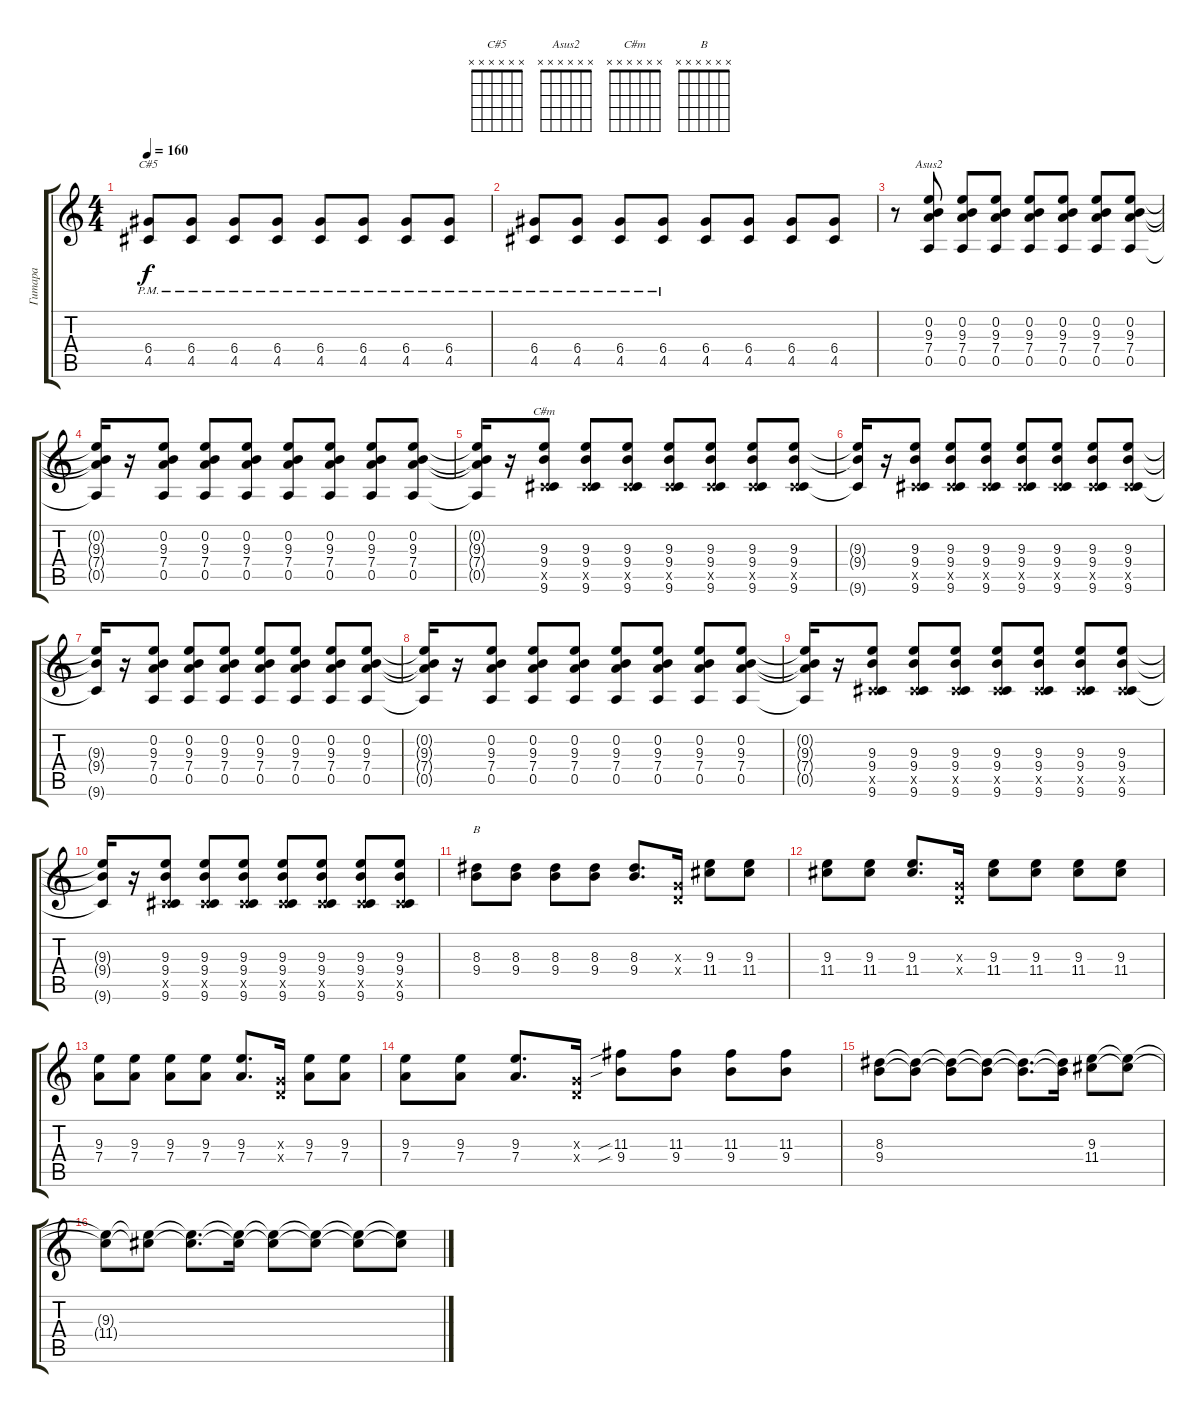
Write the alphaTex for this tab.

\track ("Гитара" "Гитара") {instrument distortionguitar}
\staff {score tabs}
\tuning (E4 B3 G3 D3 A2 E2) {hide}
\chord ("C#5" x x x x x x)
\chord ("Asus2" x x x x x x)
\chord ("C#m" x x x x x x)
\chord ("B" x x x x x x)
\ts (4 4)
\tempo 160
\clef g2
\ks c
(6.4{pm} 4.5{pm}).8{ch "C#5" dy f} (6.4{pm} 4.5{pm}).8 (6.4{pm} 4.5{pm}).8 (6.4{pm} 4.5{pm}).8 (6.4{pm} 4.5{pm}).8 (6.4{pm} 4.5{pm}).8 (6.4{pm} 4.5{pm}).8 (6.4{pm} 4.5{pm}).8 |
(6.4{pm} 4.5{pm}).8 (6.4{pm} 4.5{pm}).8 (6.4{pm} 4.5{pm}).8 (6.4{pm} 4.5{pm}).8 (6.4 4.5).8 (6.4 4.5).8 (6.4 4.5).8 (6.4 4.5).8 |
r.8 (0.2 9.3 7.4 0.5).8{ch "Asus2"} (0.2 9.3 7.4 0.5).8 (0.2 9.3 7.4 0.5).8 (0.2 9.3 7.4 0.5).8 (0.2 9.3 7.4 0.5).8 (0.2 9.3 7.4 0.5).8 (0.2 9.3 7.4 0.5).8 |
(0.2{t} 9.3{t} 7.4{t} 0.5{t}).16 r.16 (0.2 9.3 7.4 0.5).8 (0.2 9.3 7.4 0.5).8 (0.2 9.3 7.4 0.5).8 (0.2 9.3 7.4 0.5).8 (0.2 9.3 7.4 0.5).8 (0.2 9.3 7.4 0.5).8 (0.2 9.3 7.4 0.5).8 |
(0.2{t} 9.3{t} 7.4{t} 0.5{t}).16 r.16 (9.3 9.4 4.5{x} 9.6).8{ch "C#m"} (9.3 9.4 4.5{x} 9.6).8 (9.3 9.4 4.5{x} 9.6).8 (9.3 9.4 4.5{x} 9.6).8 (9.3 9.4 4.5{x} 9.6).8 (9.3 9.4 4.5{x} 9.6).8 (9.3 9.4 4.5{x} 9.6).8 |
(9.3{t} 9.4{t} 9.6{t}).16 r.16 (9.3 9.4 4.5{x} 9.6).8 (9.3 9.4 4.5{x} 9.6).8 (9.3 9.4 4.5{x} 9.6).8 (9.3 9.4 4.5{x} 9.6).8 (9.3 9.4 4.5{x} 9.6).8 (9.3 9.4 4.5{x} 9.6).8 (9.3 9.4 4.5{x} 9.6).8 |
(9.3{t} 9.4{t} 9.6{t}).16 r.16 (0.2 9.3 7.4 0.5).8 (0.2 9.3 7.4 0.5).8 (0.2 9.3 7.4 0.5).8 (0.2 9.3 7.4 0.5).8 (0.2 9.3 7.4 0.5).8 (0.2 9.3 7.4 0.5).8 (0.2 9.3 7.4 0.5).8 |
(0.2{t} 9.3{t} 7.4{t} 0.5{t}).16 r.16 (0.2 9.3 7.4 0.5).8 (0.2 9.3 7.4 0.5).8 (0.2 9.3 7.4 0.5).8 (0.2 9.3 7.4 0.5).8 (0.2 9.3 7.4 0.5).8 (0.2 9.3 7.4 0.5).8 (0.2 9.3 7.4 0.5).8 |
(0.2{t} 9.3{t} 7.4{t} 0.5{t}).16 r.16 (9.3 9.4 4.5{x} 9.6).8 (9.3 9.4 4.5{x} 9.6).8 (9.3 9.4 4.5{x} 9.6).8 (9.3 9.4 4.5{x} 9.6).8 (9.3 9.4 4.5{x} 9.6).8 (9.3 9.4 4.5{x} 9.6).8 (9.3 9.4 4.5{x} 9.6).8 |
(9.3{t} 9.4{t} 9.6{t}).16 r.16 (9.3 9.4 4.5{x} 9.6).8 (9.3 9.4 4.5{x} 9.6).8 (9.3 9.4 4.5{x} 9.6).8 (9.3 9.4 4.5{x} 9.6).8 (9.3 9.4 4.5{x} 9.6).8 (9.3 9.4 4.5{x} 9.6).8 (9.3 9.4 4.5{x} 9.6).8 |
(8.3 9.4).8{ch "B"} (8.3 9.4).8 (8.3 9.4).8 (8.3 9.4).8 (8.3 9.4).8{d} (0.3{x} 0.4{x}).16 (9.3 11.4).8 (9.3 11.4).8 |
(9.3 11.4).8 (9.3 11.4).8 (9.3 11.4).8{d} (0.3{x} 0.4{x}).16 (9.3 11.4).8 (9.3 11.4).8 (9.3 11.4).8 (9.3 11.4).8 |
(9.3 7.4).8 (9.3 7.4).8 (9.3 7.4).8 (9.3 7.4).8 (9.3 7.4).8{d} (0.3{x} 0.4{x}).16 (9.3 7.4).8 (9.3 7.4).8 |
(9.3 7.4).8 (9.3 7.4).8 (9.3 7.4).8{d} (0.3{x} 0.4{x}).16 (11.3{sib} 9.4{sib}).8 (11.3 9.4).8 (11.3 9.4).8 (11.3 9.4).8 |
(8.3 9.4).8 (8.3{t} 9.4{t}).8 (8.3{t} 9.4{t}).8 (8.3{t} 9.4{t}).8 (8.3{t} 9.4{t}).8{d} (8.3{t} 9.4{t}).16 (9.3 11.4).8 (9.3{t} 11.4{t}).8 |
(9.3{t} 11.4{t}).8 (9.3{t} 11.4{t}).8 (9.3{t} 11.4{t}).8{d} (9.3{t} 11.4{t}).16 (9.3{t} 11.4{t}).8 (9.3{t} 11.4{t}).8 (9.3{t} 11.4{t}).8 (9.3{t} 11.4{t}).8
